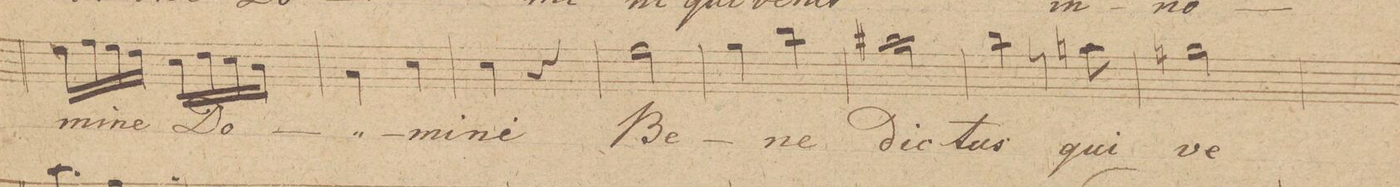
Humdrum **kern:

**kern	**text
*I"Baſso 1mo	*
*clefF4	*
*k[b-]	*
*M2/4	*
16G\LL	-mi-
16A\	.
16G\	-ne
16F\JJ	.
16E\LL	Do-
16F\	.
16E\	.
16D\JJ	.
=52	=52
4C\	.
4E\	-mi-
=53	=53
4E\	-ni
4r	.
=54	=54
2A\	Be-
=55	=55
4B-\	.
4d\	-ne-
=56	=56
2c#X\	-dic-
=57	=57
4d\	-tus
8r	.
8cn\	qui
=58	=58
2Bn\	ve-
=59	=59
*-	*-
